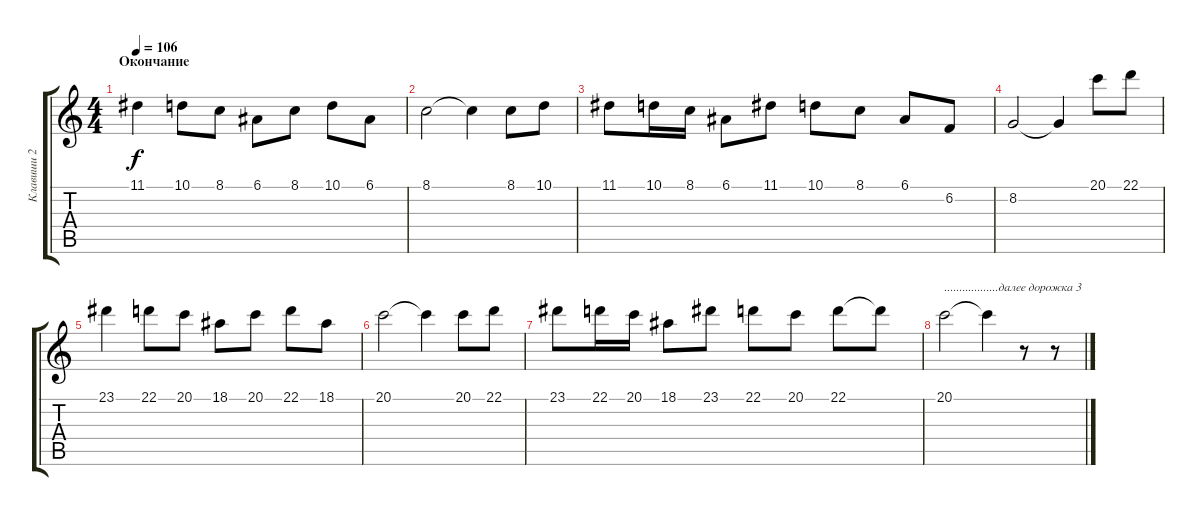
\track ("Клавиши 2" "Клавиши 2") {instrument acousticgrandpiano}
\staff {score tabs}
\tuning (E4 B3 G3 D3 A2 E2) {hide}
\ts (4 4)
\section ("" "Окончание")
\tempo 106
\clef g2
\ks c
11.1.4{dy f} 10.1.8 8.1.8 6.1.8 8.1.8 10.1.8 6.1.8 |
8.1.2 8.1{t}.4 8.1.8 10.1.8 |
11.1.8 10.1.16 8.1.16 6.1.8 11.1.8 10.1.8 8.1.8 6.1.8 6.2.8 |
8.2.2 8.2{t}.4 20.1.8 22.1.8 |
23.1.4 22.1.8 20.1.8 18.1.8 20.1.8 22.1.8 18.1.8 |
20.1.2 20.1{t}.4 20.1.8 22.1.8 |
23.1.8 22.1.16 20.1.16 18.1.8 23.1.8 22.1.8 20.1.8 22.1.8 22.1{t}.8 |
20.1.2{txt "..................далее дорожка 3"} 20.1{t}.4 r.8 r.8
